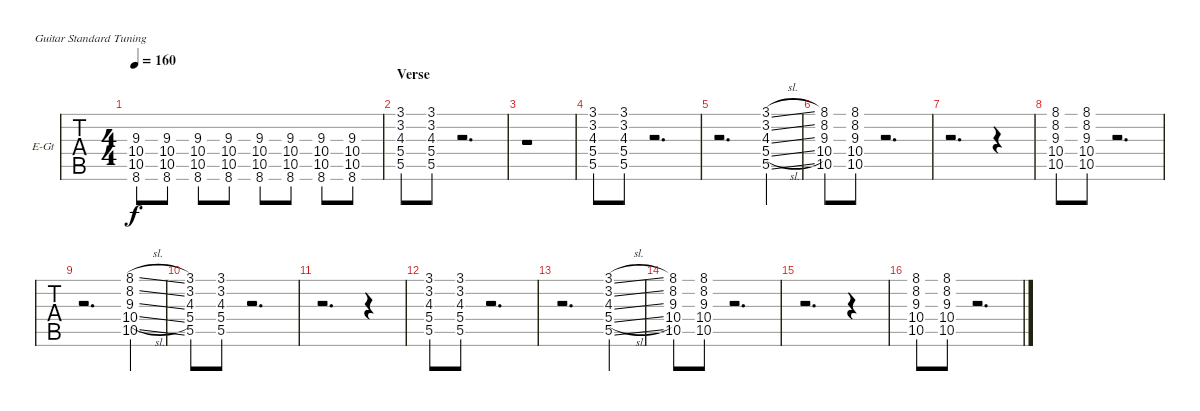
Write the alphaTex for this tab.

\bracketExtendMode groupsimilarinstruments
\firstSystemTrackNameOrientation horizontal
\otherSystemsTrackNameOrientation horizontal
\track ("Albert" "E-Gt") {instrument overdrivenguitar}
\staff {tabs}
\tuning (E4 B3 G3 D3 A2 E2)
\ts (4 4)
\tempo 160
\clef g2
\ks c
(9.3 10.4 10.5 8.6).8{dy f} (9.3 10.4 10.5 8.6).8 (9.3 10.4 10.5 8.6).8 (9.3 10.4 10.5 8.6).8 (9.3 10.4 10.5 8.6).8 (9.3 10.4 10.5 8.6).8 (9.3 10.4 10.5 8.6).8 (9.3 10.4 10.5 8.6).8 |
\section ("" "Verse")
(3.1 3.2 4.3 5.4 5.5).8 (3.1 3.2 4.3 5.4 5.5).8 r.2{d} |
r.1 |
(3.1 3.2 4.3 5.4 5.5).8 (3.1 3.2 4.3 5.4 5.5).8 r.2{d} |
r.2{d} (3.1{sl} 3.2{sl} 4.3{sl} 5.4{sl} 5.5{sl}).4 |
(8.1 8.2 9.3 10.4 10.5).8 (8.1 8.2 9.3 10.4 10.5).8 r.2{d} |
r.2{d} r.4 |
(8.1 8.2 9.3 10.4 10.5).8 (8.1 8.2 9.3 10.4 10.5).8 r.2{d} |
r.2{d} (8.1{sl} 8.2{sl} 9.3{sl} 10.4{sl} 10.5{sl}).4 |
(3.1 3.2 4.3 5.4 5.5).8 (3.1 3.2 4.3 5.4 5.5).8 r.2{d} |
r.2{d} r.4 |
(3.1 3.2 4.3 5.4 5.5).8 (3.1 3.2 4.3 5.4 5.5).8 r.2{d} |
r.2{d} (3.1{sl} 3.2{sl} 4.3{sl} 5.4{sl} 5.5{sl}).4 |
(8.1 8.2 9.3 10.4 10.5).8 (8.1 8.2 9.3 10.4 10.5).8 r.2{d} |
r.2{d} r.4 |
(8.1 8.2 9.3 10.4 10.5).8 (8.1 8.2 9.3 10.4 10.5).8 r.2{d}
